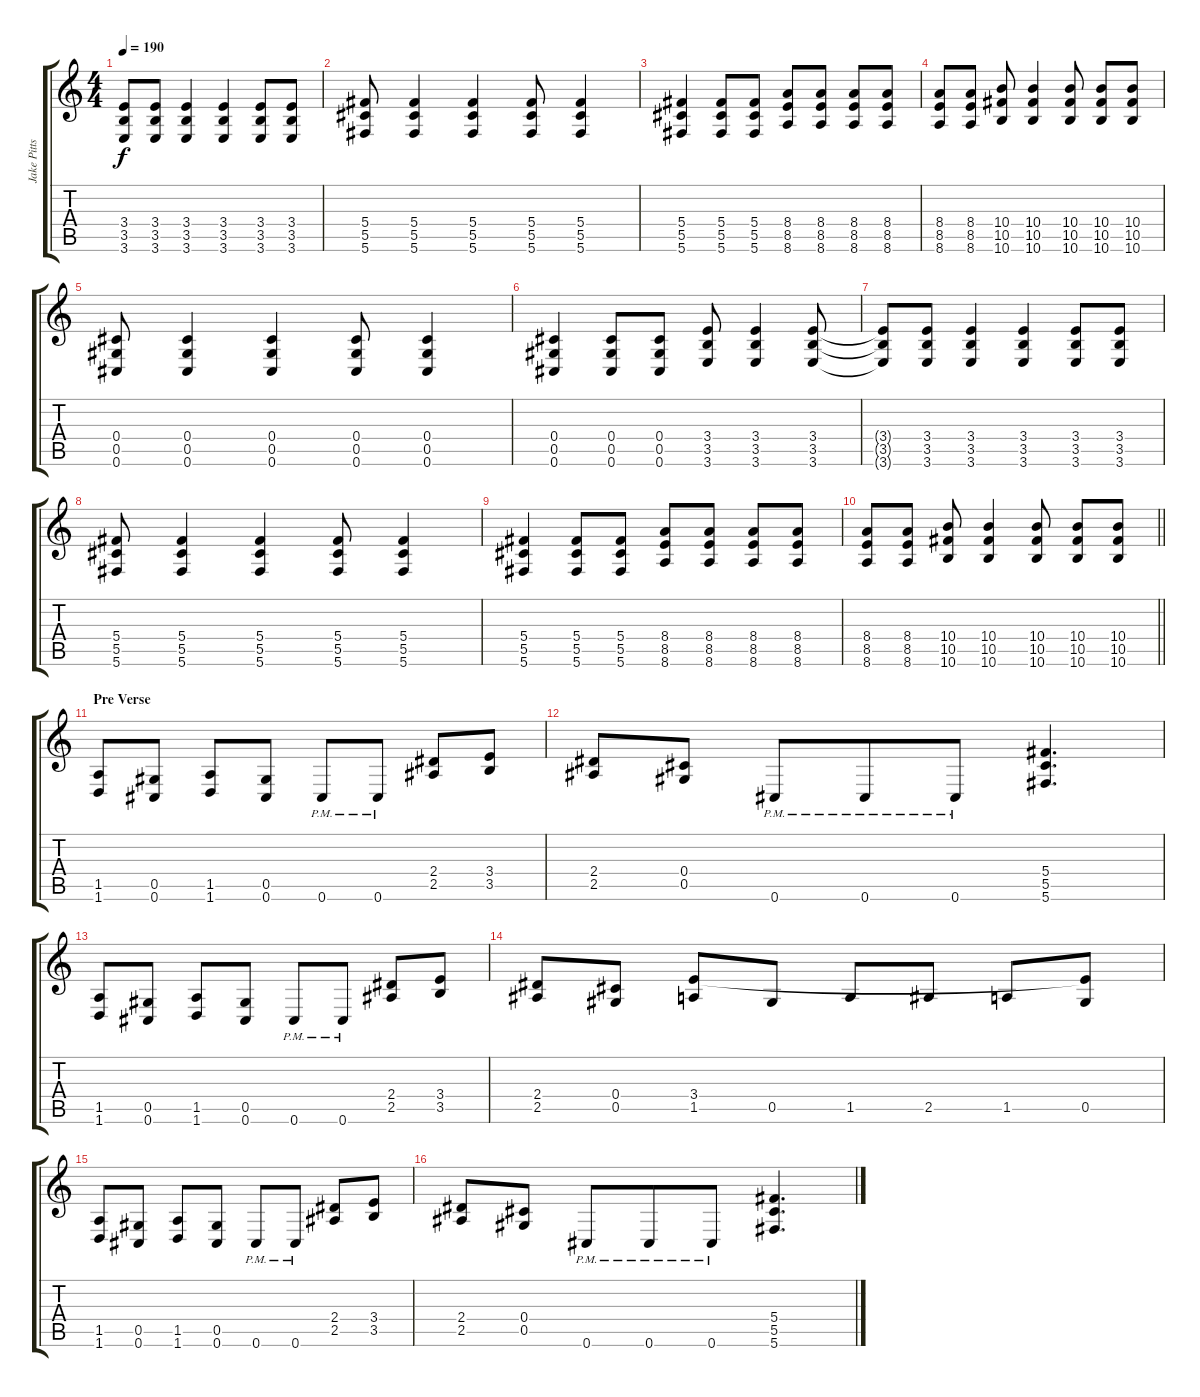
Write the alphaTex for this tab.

\track ("Jake Pitts(Solo)" "Jake Pitts") {instrument distortionguitar}
\staff {score tabs}
\tuning (Eb4 Bb3 Gb3 Db3 Ab2 Db2) {hide}
\ts (4 4)
\tempo 190
\clef g2
\ks c
(3.4{t} 3.5{t} 3.6{t}).8{dy f} (3.4 3.5 3.6).8 (3.4 3.5 3.6).4 (3.4 3.5 3.6).4 (3.4 3.5 3.6).8 (3.4 3.5 3.6).8 |
(5.4 5.5 5.6).8 (5.4 5.5 5.6).4 (5.4 5.5 5.6).4 (5.4 5.5 5.6).8 (5.4 5.5 5.6).4 |
(5.4 5.5 5.6).4 (5.4 5.5 5.6).8 (5.4 5.5 5.6).8 (8.4 8.5 8.6).8 (8.4 8.5 8.6).8 (8.4 8.5 8.6).8 (8.4 8.5 8.6).8 |
(8.4 8.5 8.6).8 (8.4 8.5 8.6).8 (10.4 10.5 10.6).8 (10.4 10.5 10.6).4 (10.4 10.5 10.6).8 (10.4 10.5 10.6).8 (10.4 10.5 10.6).8 |
(0.4 0.5 0.6).8 (0.4 0.5 0.6).4 (0.4 0.5 0.6).4 (0.4 0.5 0.6).8 (0.4 0.5 0.6).4 |
(0.4 0.5 0.6).4 (0.4 0.5 0.6).8 (0.4 0.5 0.6).8 (3.4 3.5 3.6).8 (3.4 3.5 3.6).4 (3.4 3.5 3.6).8 |
(3.4{t} 3.5{t} 3.6{t}).8 (3.4 3.5 3.6).8 (3.4 3.5 3.6).4 (3.4 3.5 3.6).4 (3.4 3.5 3.6).8 (3.4 3.5 3.6).8 |
(5.4 5.5 5.6).8 (5.4 5.5 5.6).4 (5.4 5.5 5.6).4 (5.4 5.5 5.6).8 (5.4 5.5 5.6).4 |
(5.4 5.5 5.6).4 (5.4 5.5 5.6).8 (5.4 5.5 5.6).8 (8.4 8.5 8.6).8 (8.4 8.5 8.6).8 (8.4 8.5 8.6).8 (8.4 8.5 8.6).8 |
\barLineRight lightlight
(8.4 8.5 8.6).8 (8.4 8.5 8.6).8 (10.4 10.5 10.6).8 (10.4 10.5 10.6).4 (10.4 10.5 10.6).8 (10.4 10.5 10.6).8 (10.4 10.5 10.6).8 |
\section ("" "Pre Verse")
(1.5 1.6).8 (0.5 0.6).8 (1.5 1.6).8 (0.5 0.6).8 0.6{pm}.8{beam merge} 0.6{pm}.8 (2.4 2.5).8{beam merge} (3.4 3.5).8 |
(2.4 2.5).8{beam merge} (0.4 0.5).8 0.6{pm}.8 0.6{pm}.8{beam merge} 0.6{pm}.8 (5.4 5.5 5.6).4{d} |
(1.5 1.6).8 (0.5 0.6).8 (1.5 1.6).8 (0.5 0.6).8 0.6{pm}.8{beam merge} 0.6{pm}.8 (2.4 2.5).8{beam merge} (3.4 3.5).8 |
(2.4 2.5).8{beam merge} (0.4 0.5).8 (3.4 1.5).8 0.5.8 1.5.8 2.5.8 1.5.8 (3.4{t} 0.5).8 |
(1.5 1.6).8 (0.5 0.6).8 (1.5 1.6).8 (0.5 0.6).8 0.6{pm}.8{beam merge} 0.6{pm}.8 (2.4 2.5).8{beam merge} (3.4 3.5).8 |
(2.4 2.5).8{beam merge} (0.4 0.5).8 0.6{pm}.8 0.6{pm}.8{beam merge} 0.6{pm}.8 (5.4 5.5 5.6).4{d}
